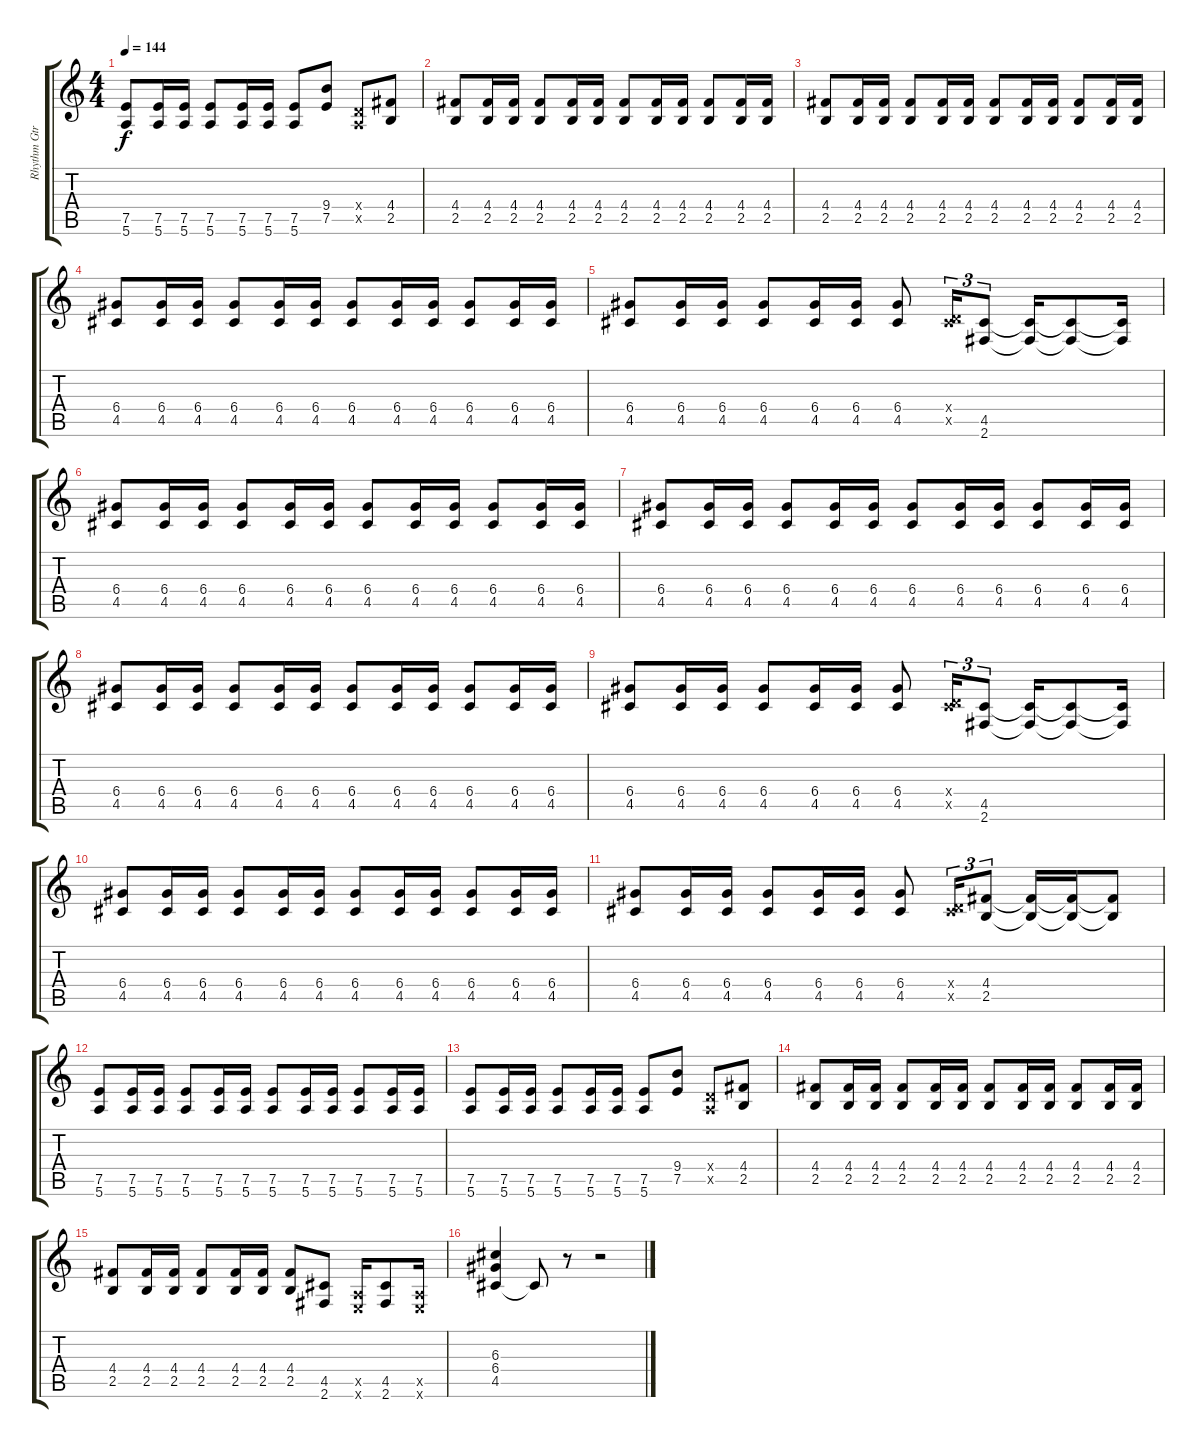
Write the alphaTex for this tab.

\track ("Rhythm Gtr" "Rhythm Gtr") {instrument overdrivenguitar}
\staff {score tabs}
\tuning (E4 B3 G3 D3 A2 E2) {hide}
\ts (4 4)
\tempo 144
\clef g2
\ks c
(7.5 5.6).8{dy f} (7.5 5.6).16 (7.5 5.6).16 (7.5 5.6).8 (7.5 5.6).16 (7.5 5.6).16 (7.5 5.6).8 (9.4 7.5).8 (0.4{x} 0.5{x}).8 (4.4 2.5).8 |
(4.4 2.5).8 (4.4 2.5).16 (4.4 2.5).16 (4.4 2.5).8 (4.4 2.5).16 (4.4 2.5).16 (4.4 2.5).8 (4.4 2.5).16 (4.4 2.5).16 (4.4 2.5).8 (4.4 2.5).16 (4.4 2.5).16 |
(4.4 2.5).8 (4.4 2.5).16 (4.4 2.5).16 (4.4 2.5).8 (4.4 2.5).16 (4.4 2.5).16 (4.4 2.5).8 (4.4 2.5).16 (4.4 2.5).16 (4.4 2.5).8 (4.4 2.5).16 (4.4 2.5).16 |
(6.4 4.5).8 (6.4 4.5).16 (6.4 4.5).16 (6.4 4.5).8 (6.4 4.5).16 (6.4 4.5).16 (6.4 4.5).8 (6.4 4.5).16 (6.4 4.5).16 (6.4 4.5).8 (6.4 4.5).16 (6.4 4.5).16 |
(6.4 4.5).8 (6.4 4.5).16 (6.4 4.5).16 (6.4 4.5).8 (6.4 4.5).16 (6.4 4.5).16 (6.4 4.5).8 (0.4{x} 4.5{x}).16{tu (3 2)} (4.5 2.6).8{tu (3 2)} (4.5{t} 2.6{t}).16 (4.5{t} 2.6{t}).8 (4.5{t} 2.6{t}).16 |
(6.4 4.5).8 (6.4 4.5).16 (6.4 4.5).16 (6.4 4.5).8 (6.4 4.5).16 (6.4 4.5).16 (6.4 4.5).8 (6.4 4.5).16 (6.4 4.5).16 (6.4 4.5).8 (6.4 4.5).16 (6.4 4.5).16 |
(6.4 4.5).8 (6.4 4.5).16 (6.4 4.5).16 (6.4 4.5).8 (6.4 4.5).16 (6.4 4.5).16 (6.4 4.5).8 (6.4 4.5).16 (6.4 4.5).16 (6.4 4.5).8 (6.4 4.5).16 (6.4 4.5).16 |
(6.4 4.5).8 (6.4 4.5).16 (6.4 4.5).16 (6.4 4.5).8 (6.4 4.5).16 (6.4 4.5).16 (6.4 4.5).8 (6.4 4.5).16 (6.4 4.5).16 (6.4 4.5).8 (6.4 4.5).16 (6.4 4.5).16 |
(6.4 4.5).8 (6.4 4.5).16 (6.4 4.5).16 (6.4 4.5).8 (6.4 4.5).16 (6.4 4.5).16 (6.4 4.5).8 (0.4{x} 4.5{x}).16{tu (3 2)} (4.5 2.6).8{tu (3 2)} (4.5{t} 2.6{t}).16 (4.5{t} 2.6{t}).8 (4.5{t} 2.6{t}).16 |
(6.4 4.5).8 (6.4 4.5).16 (6.4 4.5).16 (6.4 4.5).8 (6.4 4.5).16 (6.4 4.5).16 (6.4 4.5).8 (6.4 4.5).16 (6.4 4.5).16 (6.4 4.5).8 (6.4 4.5).16 (6.4 4.5).16 |
(6.4 4.5).8 (6.4 4.5).16 (6.4 4.5).16 (6.4 4.5).8 (6.4 4.5).16 (6.4 4.5).16 (6.4 4.5).8 (0.4{x} 4.5{x}).16{tu (3 2)} (4.4 2.5).8{tu (3 2)} (4.4{t} 2.5{t}).16 (4.4{t} 2.5{t}).16 (4.4{t} 2.5{t}).8 |
(7.5 5.6).8 (7.5 5.6).16 (7.5 5.6).16 (7.5 5.6).8 (7.5 5.6).16 (7.5 5.6).16 (7.5 5.6).8 (7.5 5.6).16 (7.5 5.6).16 (7.5 5.6).8 (7.5 5.6).16 (7.5 5.6).16 |
(7.5 5.6).8 (7.5 5.6).16 (7.5 5.6).16 (7.5 5.6).8 (7.5 5.6).16 (7.5 5.6).16 (7.5 5.6).8 (9.4 7.5).8 (0.4{x} 0.5{x}).8 (4.4 2.5).8 |
(4.4 2.5).8 (4.4 2.5).16 (4.4 2.5).16 (4.4 2.5).8 (4.4 2.5).16 (4.4 2.5).16 (4.4 2.5).8 (4.4 2.5).16 (4.4 2.5).16 (4.4 2.5).8 (4.4 2.5).16 (4.4 2.5).16 |
(4.4 2.5).8 (4.4 2.5).16 (4.4 2.5).16 (4.4 2.5).8 (4.4 2.5).16 (4.4 2.5).16 (4.4 2.5).8 (4.5 2.6).8 (0.5{x} 0.6{x}).16 (4.5 2.6).8 (0.5{x} 0.6{x}).16 |
(6.3 6.4 4.5).4 4.5{t}.8 r.8 r.2
